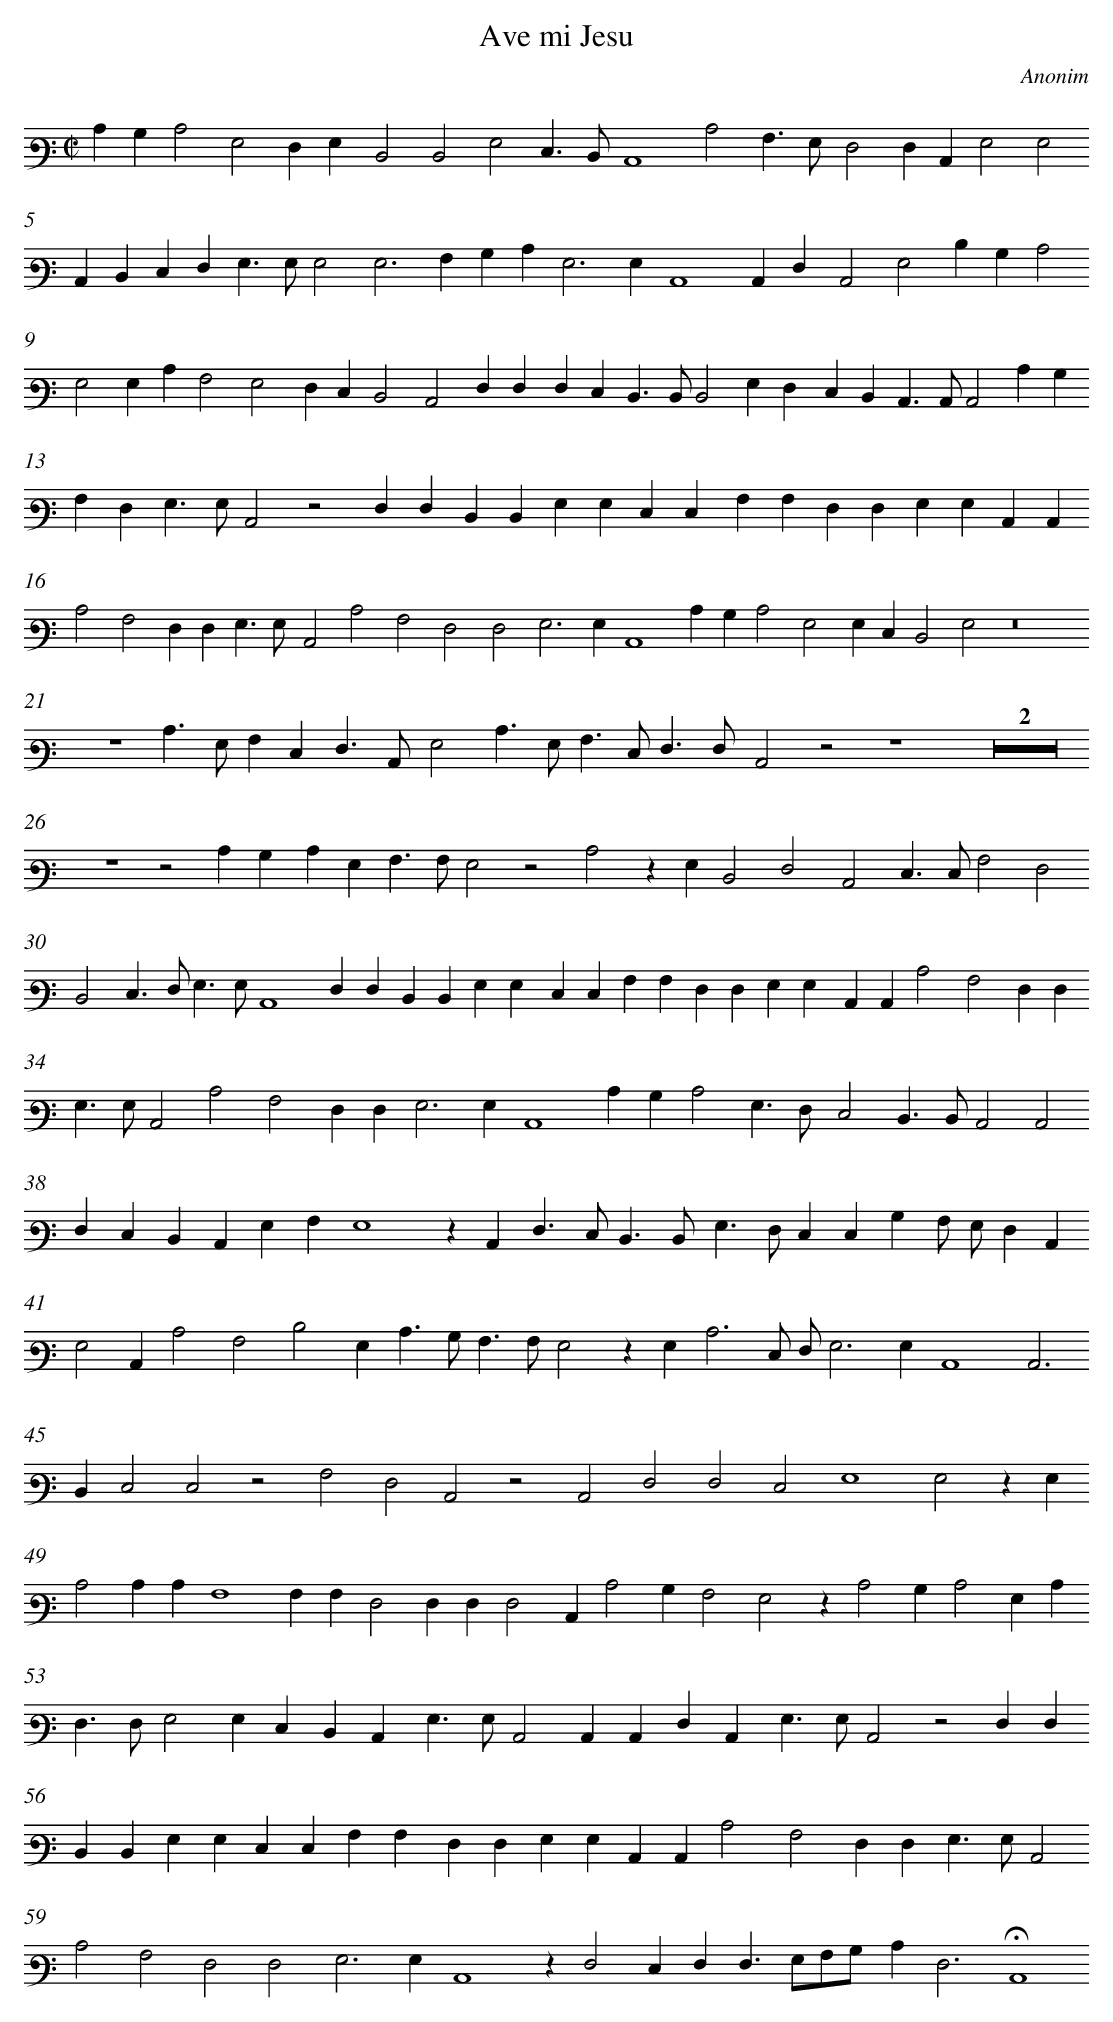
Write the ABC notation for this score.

X:1
T: Ave mi Jesu
C: Anonim
L: 1/4
M: C|
K: C clef=F3
CB,C2G,2F,G, [|]
D,2D,2G,2E,3/D,/ [|]
C,4C2A,3/G,/ [|]
F,2F,C,G,2G,2 [|]
C,D,E,F,G,>G,G,2 [|]
G,2>A,2B,CG,3 [|]
G,C,4C,F, [|]
C,2G,2DB,C2 [|]
G,2G,CA,2G,2 [|]
F,E,D,2C,2F,F, [|]
F,E,D,>D,D,2G,F, [|]
E,D,C,>C,C,2CB, [|]
A,F,G,>G,C,2z2 [|]
F,F,D,D,G,G,E,E, [|]
A,A,F,F,G,G,C,C, [|]
C2A,2F,F,G,3/G,/ [|]
C,2C2A,2F,2 [|]
F,2G,2>G,2C,4 [|]
CB,C2G,2 [|]
G,E,D,2G,2z8 [|]
 [|]
z4C>G,A,E,F,3/C,/ [|]
G,2C>G,A,>E,F,3/F,/ [|]
C,2z2z4 [|]
Z2 [|]
z4z2CB, [|]
CG,A,>A,G,2z2 [|]
C2zG,D,2F,2 [|]
C,2E,>E,A,2F,2 [|]
D,2E,>F,G,>G,C,4 [|]
F,F,D,D,G,G, [|]
E,E,A,A,F,F,G,G, [|]
C,C,C2A,2F,F, [|]
G,>G,C,2C2A,2 [|]
F,F,2<G,2G,C,4 [|]
CB,C2G,3/F,/ [|]
E,2D,>D,C,2C,2 [|]
F,E,D,C,G,A,G,4 [|]
zC,F,>E,D,3/D,/ [|]
G,>F,E,E,B,A,/ G,/F,C, [|]
G,2C,C2A,2D2 [|]
G,C>B,A,>A,G,2 [|]
zG,2<C2E,/ F,/G,3 [|]
G,C,4C,3 [|]
D,E,2E,2z2 [|]
A,2F,2C,2z2 [|]
C,2F,2F,2E,2 [|]
G,4G,2zG, [|]
C2CCA,4 [|]
A,A,F,2F,F,F,2 [|]
C,C2B,A,2G,2 [|]
zC2B,C2G,C [|]
F,>F,G,2G,E,D,C, [|]
G,>G,C,2C,C,F,C, [|]
G,>G,C,2z2F,F, [|]
D,D,G,G,E,E,A,A, [|]
F,F,G,G,C,C,C2 [|]
A,2F,F,G,>G,C,2 [|]
C2A,2F,2F,2 [|]
G,2>G,2C,4 [|]
zF,2E,F,F,>G,A,/B,/ [|]
C2<F,2!fermata!C,4 [|]
